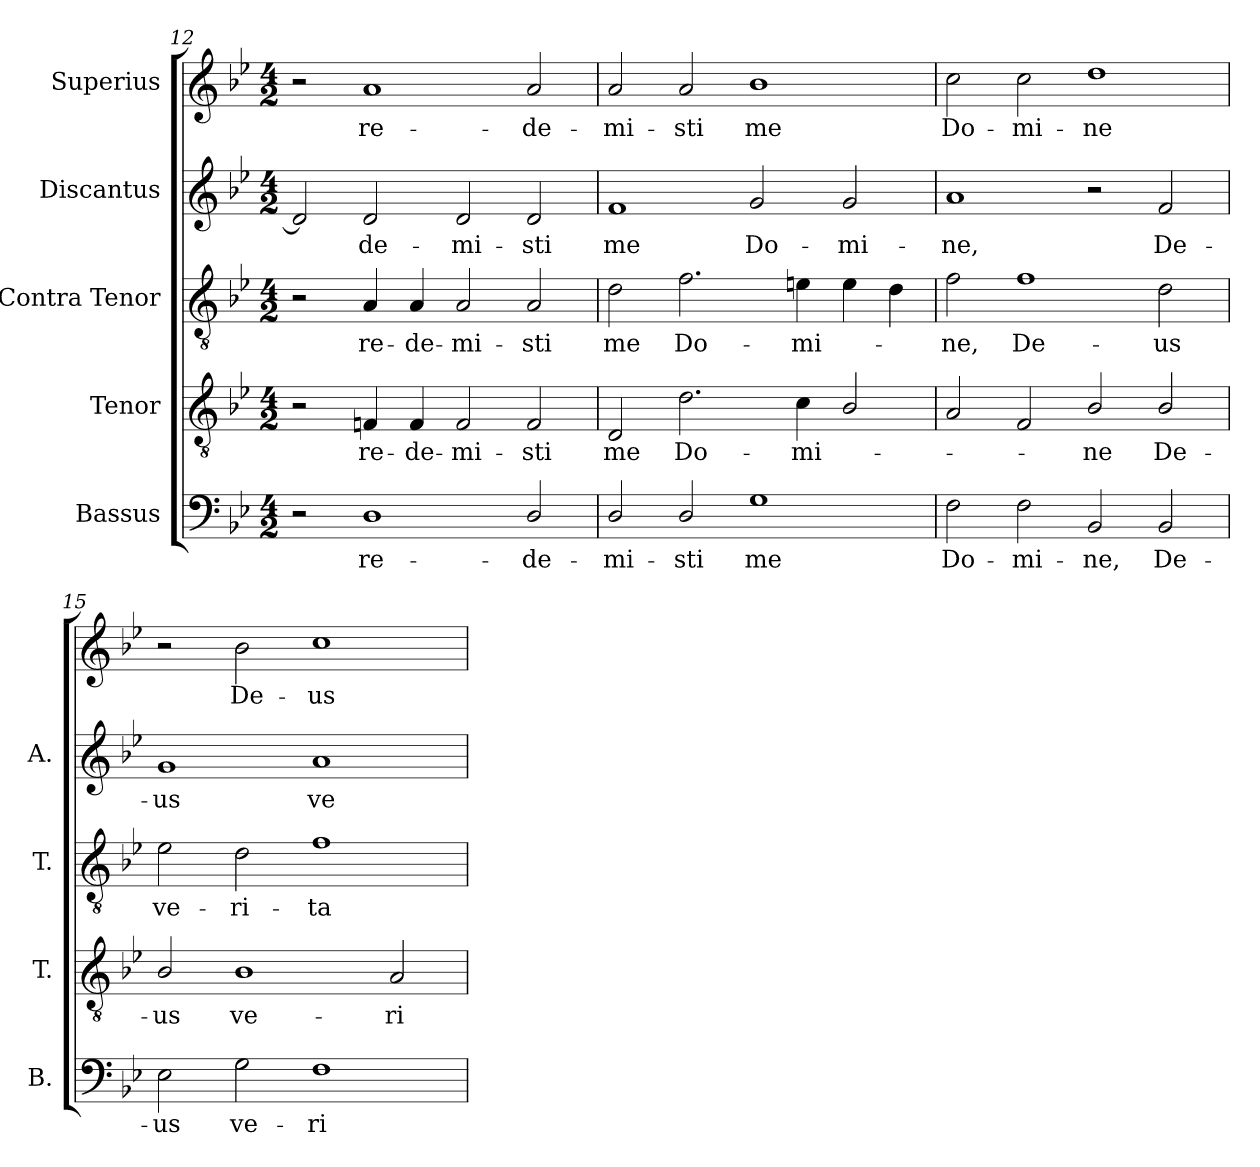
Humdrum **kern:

**kern	**text	**kern	**text	**kern	**text	**kern	**text	**kern	**text
*part5	*part5	*part4	*part4	*part3	*part3	*part2	*part2	*part1	*part1
*staff5	*staff5	*staff4	*staff4	*staff3	*staff3	*staff2	*staff2	*staff1	*staff1
*I"Bassus	*	*I"Tenor	*	*I"Contra Tenor	*	*I"Discantus	*	*I"Superius	*
*I'B.	*	*I'T.	*	*I'T.	*	*I'A.	*	*	*
*clefF4	*	*clefGv2	*	*clefGv2	*	*clefG2	*	*clefG2	*
*	*	*ITrd7c12	*	*ITrd7c12	*	*	*	*	*
*k[b-e-]	*	*k[b-e-]	*	*k[b-e-]	*	*k[b-e-]	*	*k[b-e-]	*
*B-:	*	*B-:	*	*B-:	*	*B-:	*	*B-:	*
*M4/2	*	*M4/2	*	*M4/2	*	*M4/2	*	*M4/2	*
=12	=12	=12	=12	=12	=12	=12	=12	=12	=12
2r	.	2r	.	2r	.	2di/]	.	2r	.
!	!LO:LY:b:color=#000000	!	!	!	!	!	!	!	!
!	!	!	!LO:LY:b:color=#000000	!	!	!	!	!	!
!	!	!	!	!	!LO:LY:b:color=#000000	!	!	!	!
!	!	!	!	!	!	!	!LO:LY:b:color=#000000	!	!
!	!	!	!	!	!	!	!	!	!LO:LY:b:color=#000000
1Di	re-	4FFni/	re-	4AAi/	re-	2di/	-de-	1ai	re-
!	!	!	!LO:LY:b:color=#000000	!	!	!	!	!	!
!	!	!	!	!	!LO:LY:b:color=#000000	!	!	!	!
.	.	4FFi/	-de-	4AAi/	-de-	.	.	.	.
!	!	!	!LO:LY:b:color=#000000	!	!	!	!	!	!
!	!	!	!	!	!LO:LY:b:color=#000000	!	!	!	!
!	!	!	!	!	!	!	!LO:LY:b:color=#000000	!	!
.	.	2FFi/	-mi-	2AAi/	-mi-	2di/	-mi-	.	.
!	!LO:LY:b:color=#000000	!	!	!	!	!	!	!	!
!	!	!	!LO:LY:b:color=#000000	!	!	!	!	!	!
!	!	!	!	!	!LO:LY:b:color=#000000	!	!	!	!
!	!	!	!	!	!	!	!LO:LY:b:color=#000000	!	!
!	!	!	!	!	!	!	!	!	!LO:LY:b:color=#000000
2Di/	-de-	2FFi/	-sti	2AAi/	-sti	2di/	-sti	2ai/	-de-
=13	=13	=13	=13	=13	=13	=13	=13	=13	=13
!	!LO:LY:b:color=#000000	!	!	!	!	!	!	!	!
!	!	!	!LO:LY:b:color=#000000	!	!	!	!	!	!
!	!	!	!	!	!LO:LY:b:color=#000000	!	!	!	!
!	!	!	!	!	!	!	!LO:LY:b:color=#000000	!	!
!	!	!	!	!	!	!	!	!	!LO:LY:b:color=#000000
2Di/	-mi-	2DDi/	me	2Di\	me	1fi	me	2ai/	-mi-
!	!LO:LY:b:color=#000000	!	!	!	!	!	!	!	!
!	!	!	!LO:LY:b:color=#000000	!	!	!	!	!	!
!	!	!	!	!	!LO:LY:b:color=#000000	!	!	!	!
!	!	!	!	!	!	!	!	!	!LO:LY:b:color=#000000
2Di/	-sti	2.Di\	Do-	2.Fi\	Do-	.	.	2ai/	-sti
!	!LO:LY:b:color=#000000	!	!	!	!	!	!	!	!
!	!	!	!	!	!	!	!LO:LY:b:color=#000000	!	!
!	!	!	!	!	!	!	!	!	!LO:LY:b:color=#000000
1Gi	me	.	.	.	.	2gi/	Do-	1b-i	me
!	!	!	!LO:LY:b:color=#000000	!	!	!	!	!	!
!	!	!	!	!	!LO:LY:b:color=#000000	!	!	!	!
.	.	4Ci\	-mi-	4Eni\	-mi-	.	.	.	.
!	!	!	!	!	!	!	!LO:LY:b:color=#000000	!	!
.	.	2BB-i/	.	4Ei\	.	2gi/	-mi-	.	.
.	.	.	.	4Di\	.	.	.	.	.
=14	=14	=14	=14	=14	=14	=14	=14	=14	=14
!	!LO:LY:b:color=#000000	!	!	!	!	!	!	!	!
!	!	!	!	!	!LO:LY:b:color=#000000	!	!	!	!
!	!	!	!	!	!	!	!LO:LY:b:color=#000000	!	!
!	!	!	!	!	!	!	!	!	!LO:LY:b:color=#000000
2Fi\	Do-	2AAi/	.	2Fi\	-ne,	1ai	-ne,	2cci\	Do-
!	!LO:LY:b:color=#000000	!	!	!	!	!	!	!	!
!	!	!	!	!	!LO:LY:b:color=#000000	!	!	!	!
!	!	!	!	!	!	!	!	!	!LO:LY:b:color=#000000
2Fi\	-mi-	2FFi/	.	1Fi	De-	.	.	2cci\	-mi-
!	!LO:LY:b:color=#000000	!	!	!	!	!	!	!	!
!	!	!	!LO:LY:b:color=#000000	!	!	!	!	!	!
!	!	!	!	!	!	!	!	!	!LO:LY:b:color=#000000
2BB-i/	-ne,	2BB-i/	-ne	.	.	2r	.	1ddi	-ne
!	!LO:LY:b:color=#000000	!	!	!	!	!	!	!	!
!	!	!	!LO:LY:b:color=#000000	!	!	!	!	!	!
!	!	!	!	!	!LO:LY:b:color=#000000	!	!	!	!
!	!	!	!	!	!	!	!LO:LY:b:color=#000000	!	!
2BB-i/	De-	2BB-i/	De-	2Di\	-us	2fi/	De-	.	.
!!LO:PB:g=z
=15	=15	=15	=15	=15	=15	=15	=15	=15	=15
!	!LO:LY:b:color=#000000	!	!	!	!	!	!	!	!
!	!	!	!LO:LY:b:color=#000000	!	!	!	!	!	!
!	!	!	!	!	!LO:LY:b:color=#000000	!	!	!	!
!	!	!	!	!	!	!	!LO:LY:b:color=#000000	!	!
2E-i\	-us	2BB-i/	-us	2E-i\	ve-	1gi	-us	2r	.
!	!LO:LY:b:color=#000000	!	!	!	!	!	!	!	!
!	!	!	!LO:LY:b:color=#000000	!	!	!	!	!	!
!	!	!	!	!	!LO:LY:b:color=#000000	!	!	!	!
!	!	!	!	!	!	!	!	!	!LO:LY:b:color=#000000
2Gi\	ve-	1BB-i	ve-	2Di\	-ri-	.	.	2b-i\	De-
!	!LO:LY:b:color=#000000	!	!	!	!	!	!	!	!
!	!	!	!	!	!LO:LY:b:color=#000000	!	!	!	!
!	!	!	!	!	!	!	!LO:LY:b:color=#000000	!	!
!	!	!	!	!	!	!	!	!	!LO:LY:b:color=#000000
1Fi	-ri-	.	.	1Fi	-ta-	1ai	ve-	1cci	-us
!	!	!	!LO:LY:b:color=#000000	!	!	!	!	!	!
.	.	2AAi/	-ri-	.	.	.	.	.	.
=	=	=	=	=	=	=	=	=	=
*-	*-	*-	*-	*-	*-	*-	*-	*-	*-
